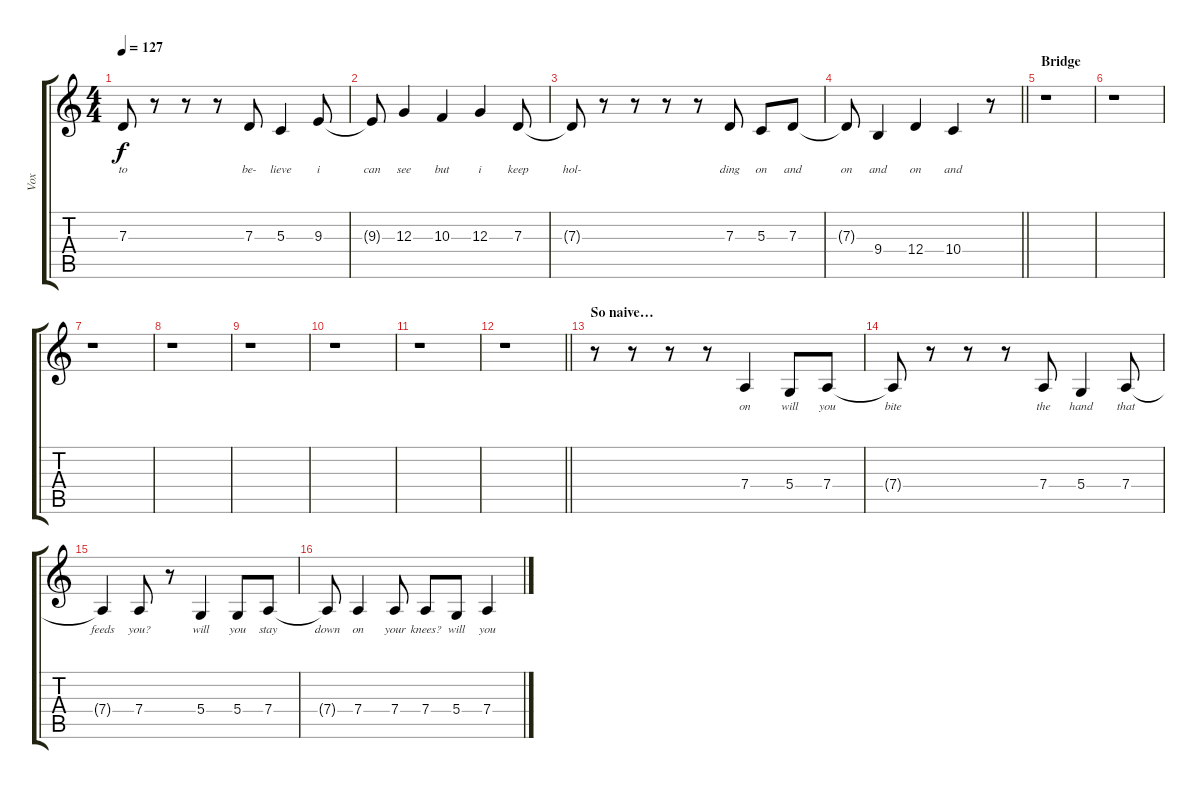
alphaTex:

\track ("Vox" "Vox") {instrument violin}
\staff {score tabs}
\tuning (E4 B3 G3 D3 A2 E2) {hide}
\ts (4 4)
\tempo 127
\clef g2
\ks c
7.3{t}.8{lyrics (0 "to") lyrics (1 "") lyrics (2 "") lyrics (3 "") lyrics (4 "") dy f} r.8 r.8 r.8 7.3.8{lyrics (0 "be-") lyrics (1 "") lyrics (2 "") lyrics (3 "") lyrics (4 "")} 5.3.4{lyrics (0 "lieve") lyrics (1 "") lyrics (2 "") lyrics (3 "") lyrics (4 "")} 9.3.8{lyrics (0 "i") lyrics (1 "") lyrics (2 "") lyrics (3 "") lyrics (4 "")} |
9.3{t}.8{lyrics (0 "can") lyrics (1 "") lyrics (2 "") lyrics (3 "") lyrics (4 "")} 12.3.4{lyrics (0 "see") lyrics (1 "") lyrics (2 "") lyrics (3 "") lyrics (4 "")} 10.3.4{lyrics (0 "but") lyrics (1 "") lyrics (2 "") lyrics (3 "") lyrics (4 "")} 12.3.4{lyrics (0 "i") lyrics (1 "") lyrics (2 "") lyrics (3 "") lyrics (4 "")} 7.3.8{lyrics (0 "keep") lyrics (1 "") lyrics (2 "") lyrics (3 "") lyrics (4 "")} |
7.3{t}.8{lyrics (0 "hol-") lyrics (1 "") lyrics (2 "") lyrics (3 "") lyrics (4 "")} r.8 r.8 r.8 r.8 7.3.8{lyrics (0 "ding") lyrics (1 "") lyrics (2 "") lyrics (3 "") lyrics (4 "")} 5.3.8{lyrics (0 "on") lyrics (1 "") lyrics (2 "") lyrics (3 "") lyrics (4 "")} 7.3.8{lyrics (0 "and") lyrics (1 "") lyrics (2 "") lyrics (3 "") lyrics (4 "")} |
\barLineRight lightlight
7.3{t}.8{lyrics (0 "on") lyrics (1 "") lyrics (2 "") lyrics (3 "") lyrics (4 "")} 9.4.4{lyrics (0 "and") lyrics (1 "") lyrics (2 "") lyrics (3 "") lyrics (4 "")} 12.4.4{lyrics (0 "on") lyrics (1 "") lyrics (2 "") lyrics (3 "") lyrics (4 "")} 10.4.4{lyrics (0 "and") lyrics (1 "") lyrics (2 "") lyrics (3 "") lyrics (4 "")} r.8 |
\section ("" "Bridge")
r.1 |
r.1 |
r.1 |
r.1 |
r.1 |
r.1 |
r.1 |
\barLineRight lightlight
r.1 |
\section ("" "So naive…")
r.8 r.8 r.8 r.8 7.4.4{lyrics (0 "on") lyrics (1 "") lyrics (2 "") lyrics (3 "") lyrics (4 "")} 5.4.8{lyrics (0 "will") lyrics (1 "") lyrics (2 "") lyrics (3 "") lyrics (4 "")} 7.4.8{lyrics (0 "you") lyrics (1 "") lyrics (2 "") lyrics (3 "") lyrics (4 "")} |
7.4{t}.8{lyrics (0 "bite") lyrics (1 "") lyrics (2 "") lyrics (3 "") lyrics (4 "")} r.8 r.8 r.8 7.4.8{lyrics (0 "the") lyrics (1 "") lyrics (2 "") lyrics (3 "") lyrics (4 "")} 5.4.4{lyrics (0 "hand") lyrics (1 "") lyrics (2 "") lyrics (3 "") lyrics (4 "")} 7.4.8{lyrics (0 "that") lyrics (1 "") lyrics (2 "") lyrics (3 "") lyrics (4 "")} |
7.4{t}.4{lyrics (0 "feeds") lyrics (1 "") lyrics (2 "") lyrics (3 "") lyrics (4 "")} 7.4.8{lyrics (0 "you?") lyrics (1 "") lyrics (2 "") lyrics (3 "") lyrics (4 "")} r.8 5.4.4{lyrics (0 "will") lyrics (1 "") lyrics (2 "") lyrics (3 "") lyrics (4 "")} 5.4.8{lyrics (0 "you") lyrics (1 "") lyrics (2 "") lyrics (3 "") lyrics (4 "")} 7.4.8{lyrics (0 "stay") lyrics (1 "") lyrics (2 "") lyrics (3 "") lyrics (4 "")} |
7.4{t}.8{lyrics (0 "down") lyrics (1 "") lyrics (2 "") lyrics (3 "") lyrics (4 "")} 7.4.4{lyrics (0 "on") lyrics (1 "") lyrics (2 "") lyrics (3 "") lyrics (4 "")} 7.4.8{lyrics (0 "your") lyrics (1 "") lyrics (2 "") lyrics (3 "") lyrics (4 "")} 7.4.8{lyrics (0 "knees?") lyrics (1 "") lyrics (2 "") lyrics (3 "") lyrics (4 "")} 5.4.8{lyrics (0 "will") lyrics (1 "") lyrics (2 "") lyrics (3 "") lyrics (4 "")} 7.4.4{lyrics (0 "you") lyrics (1 "") lyrics (2 "") lyrics (3 "") lyrics (4 "")}
